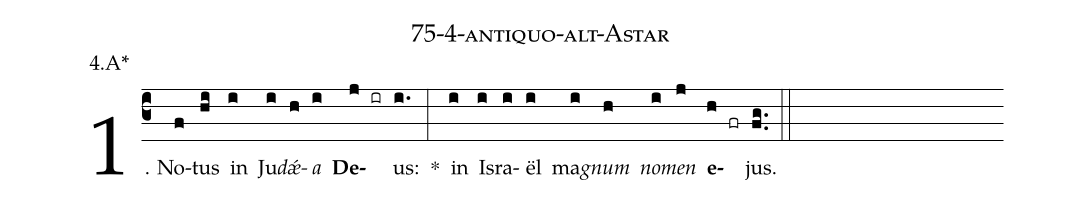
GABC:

name: 75-4-antiquo-alt-Astar;
annotation: 4.A*;
%%
(c3)1. No(f)tus(hi) in(i) Ju(i)<i>dǽ</i>(h)<i>a</i>(i) <b>De</b>(j ir)us:(i.) *(:) in(i) Is(i)ra(i)ël(i) ma(i)<i>gnum</i>(h) <i>no</i>(i)<i>men</i>(j) <b>e</b>(h fr)jus.(fg..) (::)
